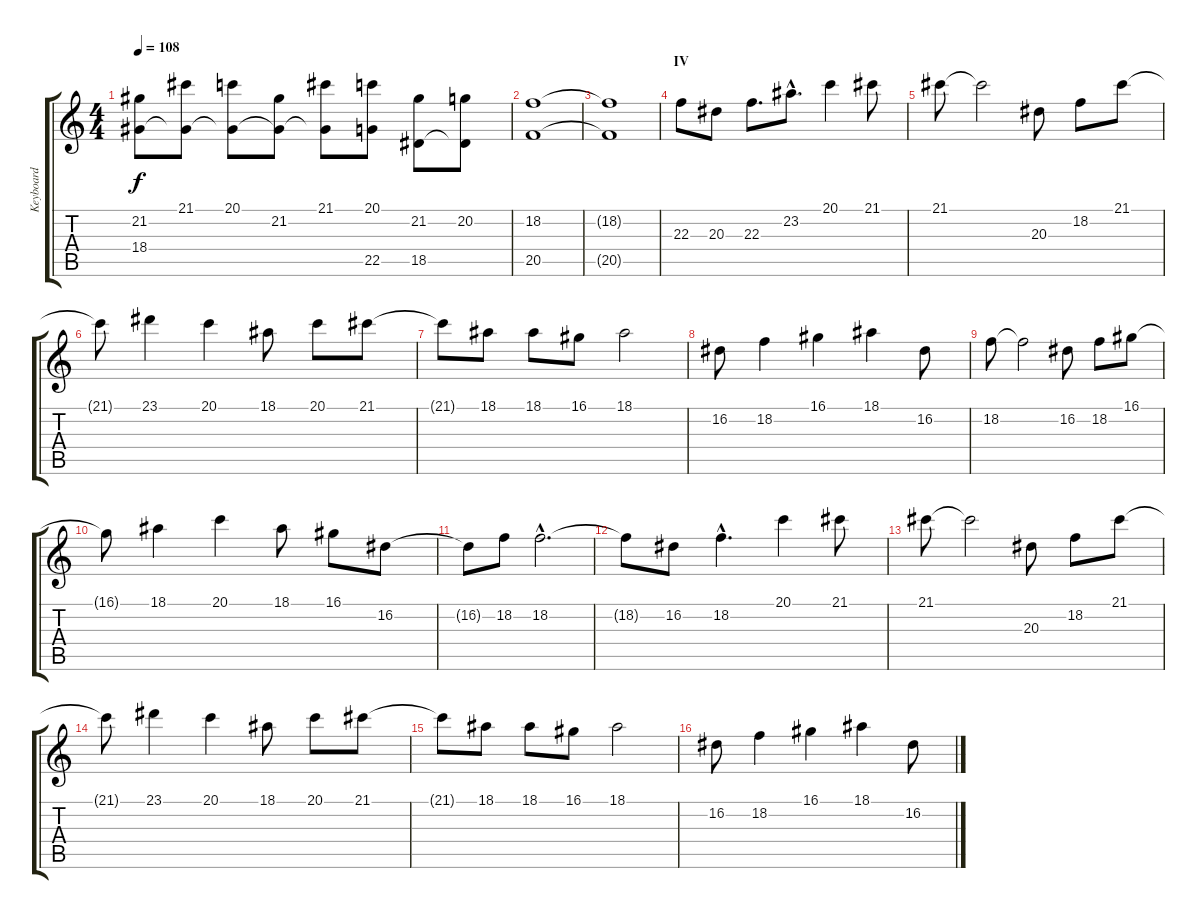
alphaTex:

\track ("Keyboard" "Keyboard") {instrument choiraahs}
\staff {score tabs}
\tuning (E4 B3 G3 D3 A2 E2) {hide}
\ts (4 4)
\tempo 108
\clef g2
\ks c
(21.2 18.4{t}).8{dy f} (21.1 18.4{t}).8 (20.1 18.4{t}).8 (21.2 18.4{t}).8 (21.1 18.4{t}).8 (20.1 22.5).8 (21.2 18.5).8 (20.2 18.5{t}).8 |
(18.2 20.5).1 |
(18.2{t} 20.5{t}).1 |
\section ("" "IV")
22.3.8 20.3.8 22.3.8{d} 23.2{hac}.8{d} 20.1.4 21.1.8 |
21.1.8 21.1{t}.2 20.3.8 18.2.8 21.1.8 |
21.1{t}.8 23.1.4 20.1.4 18.1.8 20.1.8 21.1.8 |
21.1{t}.8 18.1.8 18.1.8 16.1.8 18.1.2 |
16.2.8 18.2.4 16.1.4 18.1.4 16.2.8 |
18.2.8 18.2{t}.2 16.2.8 18.2.8 16.1.8 |
16.1{t}.8 18.1.4 20.1.4 18.1.8 16.1.8 16.2.8 |
16.2{t}.8 18.2.8 18.2{hac}.2{d} |
18.2{t}.8 16.2.8 18.2{hac}.4{d} 20.1.4 21.1.8 |
21.1.8 21.1{t}.2 20.3.8 18.2.8 21.1.8 |
21.1{t}.8 23.1.4 20.1.4 18.1.8 20.1.8 21.1.8 |
21.1{t}.8 18.1.8 18.1.8 16.1.8 18.1.2 |
16.2.8 18.2.4 16.1.4 18.1.4 16.2.8
